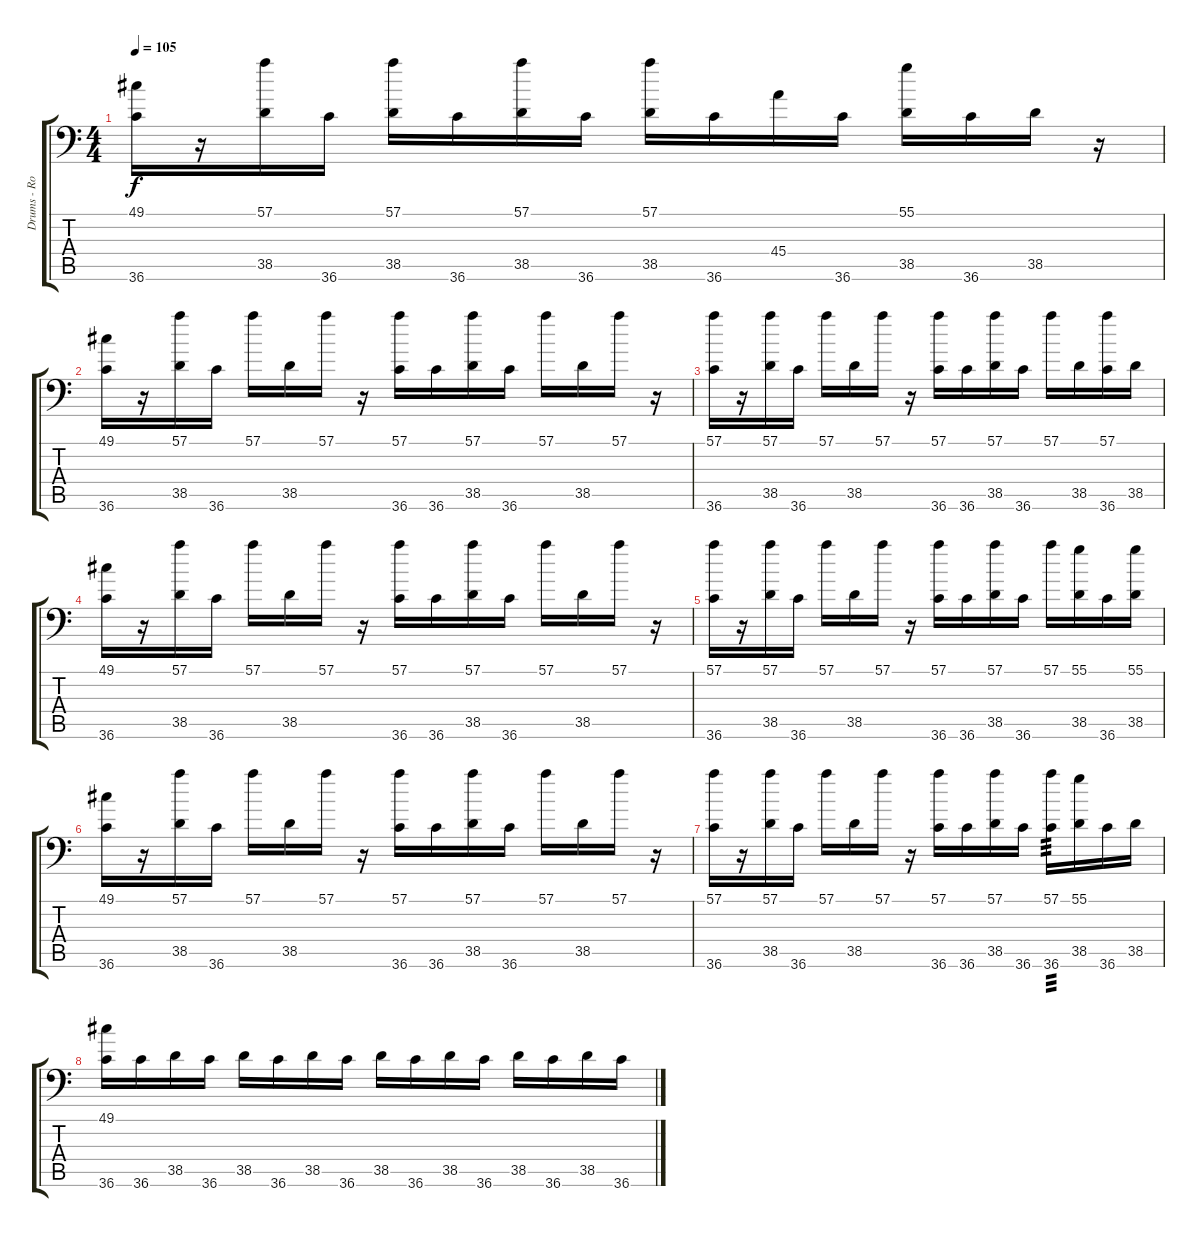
\track ("Drums - Robert Ortiz" "Drums - Ro") {instrument acousticgrandpiano}
\staff {score tabs}
\tuning (C-1 C-1 C-1 C-1 C-1 C-1) {hide}
\ts (4 4)
\tempo 105
\clef f4
\ks c
(49.1 36.6).16{dy f} r.16 (57.1 38.5).16 36.6.16 (57.1 38.5).16 36.6.16 (57.1 38.5).16 36.6.16 (57.1 38.5).16 36.6.16 45.4.16 36.6.16 (55.1 38.5).16 36.6.16 38.5.16 r.16 |
(49.1 36.6).16 r.16 (57.1 38.5).16 36.6.16 57.1.16 38.5.16 57.1.16 r.16 (57.1 36.6).16 36.6.16 (57.1 38.5).16 36.6.16 57.1.16 38.5.16 57.1.16 r.16 |
(57.1 36.6).16 r.16 (57.1 38.5).16 36.6.16 57.1.16 38.5.16 57.1.16 r.16 (57.1 36.6).16 36.6.16 (57.1 38.5).16 36.6.16 57.1.16 38.5.16 (57.1 36.6).16 38.5.16 |
(49.1 36.6).16 r.16 (57.1 38.5).16 36.6.16 57.1.16 38.5.16 57.1.16 r.16 (57.1 36.6).16 36.6.16 (57.1 38.5).16 36.6.16 57.1.16 38.5.16 57.1.16 r.16 |
(57.1 36.6).16 r.16 (57.1 38.5).16 36.6.16 57.1.16 38.5.16 57.1.16 r.16 (57.1 36.6).16 36.6.16 (57.1 38.5).16 36.6.16 57.1.16 (55.1 38.5).16 36.6.16 (55.1 38.5).16 |
(49.1 36.6).16 r.16 (57.1 38.5).16 36.6.16 57.1.16 38.5.16 57.1.16 r.16 (57.1 36.6).16 36.6.16 (57.1 38.5).16 36.6.16 57.1.16 38.5.16 57.1.16 r.16 |
(57.1 36.6).16 r.16 (57.1 38.5).16 36.6.16 57.1.16 38.5.16 57.1.16 r.16 (57.1 36.6).16 36.6.16 (57.1 38.5).16 36.6.16 (57.1 36.6).16{tp 3} (55.1 38.5).16 36.6.16 38.5.16 |
(49.1 36.6).16 36.6.16 38.5.16 36.6.16 38.5.16 36.6.16 38.5.16 36.6.16 38.5.16 36.6.16 38.5.16 36.6.16 38.5.16 36.6.16 38.5.16 36.6.16
